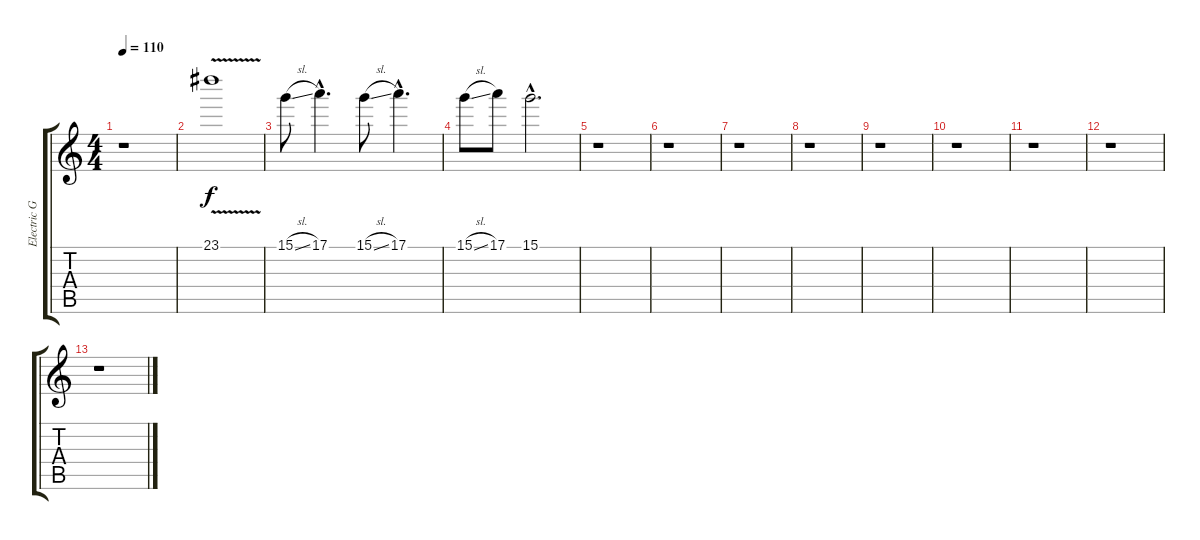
\track ("Electric Guitar" "Electric G") {instrument overdrivenguitar}
\staff {score tabs}
\tuning (E4 B3 G3 D3 A2 E2) {hide}
\ts (4 4)
\tempo 110
\clef g2
\ks c
r.1{dy f} |
23.1{v}.1 |
15.1{sl}.8 17.1{hac}.4{d} 15.1{sl}.8 17.1{hac}.4{d} |
15.1{sl}.8 17.1.8 15.1{hac}.2{d volume 0} |
r.1 |
r.1 |
r.1 |
r.1 |
r.1 |
r.1 |
r.1 |
r.1 |
r.1
